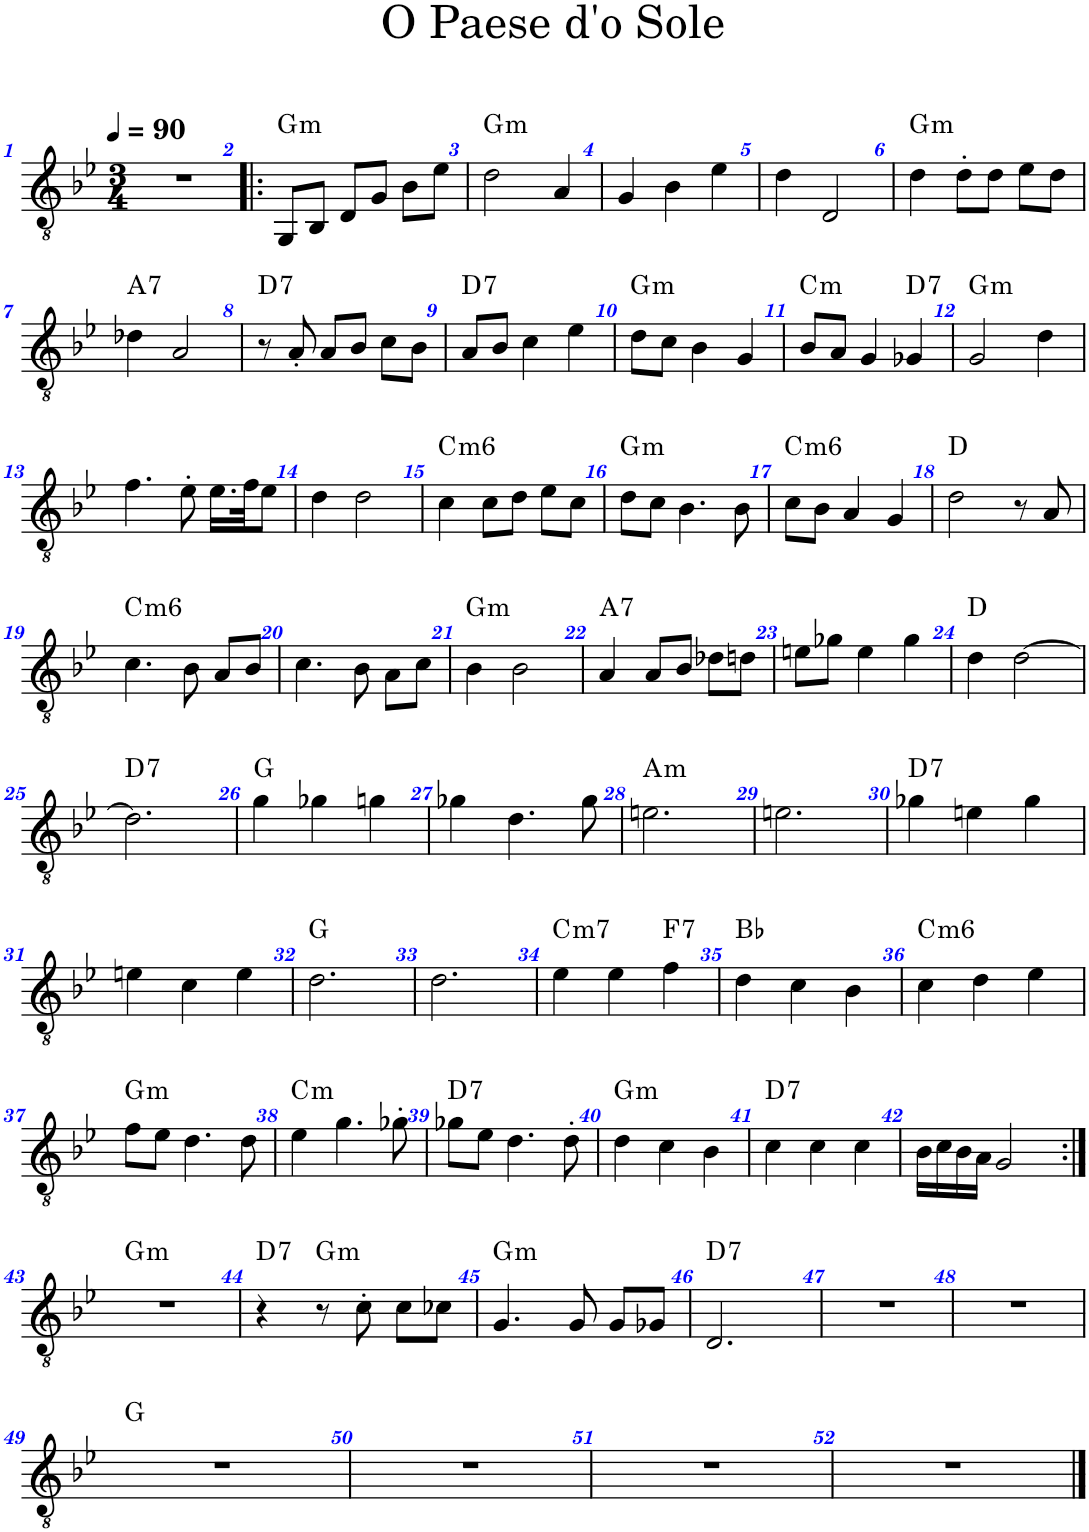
**kern	**kern	**text	**kern	**kern	**kern	**kern	**kern	**kern	**kern	**harte
*part8	*part7	*part7	*part7	*part6	*part5	*part4	*part3	*part2	*part1	*part1
*staff9	*staff8	*staff8	*staff7	*staff6	*staff5	*staff4	*staff3	*staff2	*staff1	*
*I"Chitarra classica	*I"Arpa	*	*	*I"Violino	*I"Archi	*I"Archi	*I"Mandolino	*I"Basso elettrico senza tasti (Fretless)	*I"Chitarra elettrica	*
*I'Chit. cl.	*I'Ar.	*	*	*I'Vln.	*I'Ar.	*I'Ar.	*I'Mnd.	*	*	*
*stria5	*stria5	*	*stria5	*stria5	*stria5	*stria5	*stria5	*stria5	*	*
*clefGv2	*clefF4	*	*clefF4	*clefG2	*clefF4	*clefF4	*clefG2	*clefFv4	*clefGv2	*
*k[b-e-]	*k[b-e-]	*	*k[b-e-]	*k[b-e-]	*k[b-e-]	*k[b-e-]	*k[b-e-]	*k[b-e-]	*k[b-e-]	*
*M3/4	*M3/4	*	*M3/4	*M3/4	*M3/4	*M3/4	*M3/4	*M3/4	*M3/4	*
*MM90	*MM90	*	*MM90	*MM90	*MM90	*MM90	*MM90	*MM90	*MM90	*
=1	=1	=1	=1	=1	=1	=1	=1	=1	=1	=1
2.r	2.r	.	2.r	2.r	2.r	2.r	2.r	2.r	2.r	.
=2!|:	=2!|:	=2!|:	=2!|:	=2!|:	=2!|:	=2!|:	=2!|:	=2!|:	=2!|:	=2!|:
*	*^	*	*^	*	*	*	*	*	*	*
*	*	*	*	*	*^	*	*	*	*	*	*	*
*	*	*	*	*	*	*^	*	*	*	*	*	*	*
!	!	!	!	!	!	!	!	!	!	!	!	!	!	!LO:H:kt=m
2.r	8r	2.GG	.	4r	4r	4r	4r	2.r	4G 4g	2.r	8r	2.r	8GG/L	G:min
.	[8BB-	.	.	.	.	.	.	.	.	.	8b-	.	8BB-/J	.
.	2BB-]	.	.	4r	4r	8r	2D	.	4B- 4b-	.	32dd\LLL	.	8D/L	.
.	.	.	.	.	.	.	.	.	.	.	32dd\	.	.	.
.	.	.	.	.	.	.	.	.	.	.	32dd\	.	.	.
.	.	.	.	.	.	.	.	.	.	.	32dd\JJ	.	.	.
.	.	.	.	.	.	4.G	.	.	.	.	8gg\J	.	8G/J	.
*	*	*	*	*	*	*	*	*	*clefG2	*	*	*	*	*
.	.	.	.	8r	4B-	.	.	.	4e- 4ee-	.	8bb-\L	.	8B-\L	.
.	.	.	.	8e-	.	.	.	.	.	.	8eee-\J	.	8e-\J	.
*	*	*	*	*	*v	*v	*v	*	*	*	*	*	*	*
=3	=3	=3	=3	=3	=3	=3	=3	=3	=3	=3	=3	=3
*	*^	*^	*	*	*	*	*	*	*	*	*	*
!	!	!	!	!	!	!	!	!	!	!	!	!	!	!LO:H:kt=m
2.r	4r	4r	4r	4r	.	8r	2.d	4dd	4F#X 4f#X	2.r	32ddd\LLL	2.r	2d\	G:min
.	.	.	.	.	.	.	.	.	.	.	32ddd\	.	.	.
.	.	.	.	.	.	.	.	.	.	.	32ddd\	.	.	.
.	.	.	.	.	.	.	.	.	.	.	32ddd\JJ	.	.	.
.	.	.	.	.	.	[8f#X	.	.	.	.	32ddd\LL	.	.	.
.	.	.	.	.	.	.	.	.	.	.	32ddd\	.	.	.
.	.	.	.	.	.	.	.	.	.	.	32ddd\	.	.	.
.	.	.	.	.	.	.	.	.	.	.	32ddd\JJJ	.	.	.
*	*clefG2	*	*	*	*	*	*	*	*	*	*	*	*	*
.	4r	4r	8r	2a	.	2f#]	.	4ff#X	4A 4a	.	32fff#X\LLL	.	.	.
.	.	.	.	.	.	.	.	.	.	.	32fff#\	.	.	.
.	.	.	.	.	.	.	.	.	.	.	32fff#\	.	.	.
.	.	.	.	.	.	.	.	.	.	.	32fff#\JJ	.	.	.
.	.	.	4.dd	.	.	.	.	.	.	.	32fff#\LL	.	.	.
.	.	.	.	.	.	.	.	.	.	.	32fff#\	.	.	.
.	.	.	.	.	.	.	.	.	.	.	32fff#\	.	.	.
.	.	.	.	.	.	.	.	.	.	.	32fff#\JJJ	.	.	.
.	8r	4ff#X	.	.	.	.	.	4aa	4d 4dd	.	4aaa	.	4A/	.
.	8aa	.	.	.	.	.	.	.	.	.	.	.	.	.
*	*	*v	*v	*v	*	*	*	*	*	*	*	*	*	*
=4	=4	=4	=4	=4	=4	=4	=4	=4	=4	=4	=4	=4
*	*	*	*	*^	*^	*	*	*	*	*	*	*
2.r	8r	2.D	.	4r	4r	4r	4r	4gg	4G 4g	2.r	4ggg	2.r	4G/	.
.	[8G	.	.	.	.	.	.	.	.	.	.	.	.	.
.	2G]	.	.	4r	4r	8r	2B-	4bb-	4B- 4b-	.	32bbb-\LLL	.	4B-\	.
.	.	.	.	.	.	.	.	.	.	.	32bbb-\	.	.	.
.	.	.	.	.	.	.	.	.	.	.	32bbb-\	.	.	.
.	.	.	.	.	.	.	.	.	.	.	32bbb-\JJ	.	.	.
.	.	.	.	.	.	4.e-	.	.	.	.	32bbb-\LL	.	.	.
.	.	.	.	.	.	.	.	.	.	.	32bbb-\	.	.	.
.	.	.	.	.	.	.	.	.	.	.	32bbb-\	.	.	.
.	.	.	.	.	.	.	.	.	.	.	32bbb-\JJJ	.	.	.
*	*	*	*	*clefG2	*	*	*	*	*clefG2	*	*	*	*	*
.	.	.	.	8r	4g	.	.	4eee-	4e- 4ee-	.	32eeee-\LLL	.	4e-\	.
.	.	.	.	.	.	.	.	.	.	.	32eeee-\	.	.	.
.	.	.	.	.	.	.	.	.	.	.	32eeee-\	.	.	.
.	.	.	.	.	.	.	.	.	.	.	32eeee-\JJ	.	.	.
.	.	.	.	8b-	.	.	.	.	.	.	32eeee-\LL	.	.	.
.	.	.	.	.	.	.	.	.	.	.	32eeee-\	.	.	.
.	.	.	.	.	.	.	.	.	.	.	32eeee-\	.	.	.
.	.	.	.	.	.	.	.	.	.	.	32eeee-\JJJ	.	.	.
*	*	*	*	*	*v	*v	*v	*	*	*	*	*	*	*
=5	=5	=5	=5	=5	=5	=5	=5	=5	=5	=5	=5	=5
*	*	*^	*	*	*	*	*	*	*	*	*	*
2.r	4r	8r	2d	.	4.ddd	4r	2.ddd	8d/ 8dd/L	2.F#X 2.A 2.c 2.d	32dddd\LLL	2.r	4d\	.
.	.	.	.	.	.	.	.	.	.	32dddd\	.	.	.
.	.	.	.	.	.	.	.	.	.	32dddd\	.	.	.
.	.	.	.	.	.	.	.	.	.	32dddd\JJ	.	.	.
*	*	*	*	*	*	*	*	*clefF4	*	*	*	*	*
.	.	4.f#X	.	.	.	.	.	16A/ 16a/L	.	32dddd\LL	.	.	.
.	.	.	.	.	.	.	.	.	.	32dddd\	.	.	.
.	.	.	.	.	.	.	.	16F#X/ 16f#X/JJ	.	32dddd\	.	.	.
.	.	.	.	.	.	.	.	.	.	32dddd\JJJ	.	.	.
*	*clefG2	*	*	*	*	*	*	*	*	*	*	*	*
.	4a	.	.	.	.	8r	.	2D 2d	.	32dddd\LLL	.	2D/	.
.	.	.	.	.	.	.	.	.	.	32dddd\	.	.	.
.	.	.	.	.	.	.	.	.	.	32dddd\	.	.	.
.	.	.	.	.	.	.	.	.	.	32dddd\JJ	.	.	.
*	*	*	*	*	*Xbrackettup	*	*	*	*	*	*	*	*
.	.	.	.	.	12r	8dd	.	.	.	32dddd\LL	.	.	.
.	.	.	.	.	.	.	.	.	.	32dddd\	.	.	.
.	.	.	.	.	.	.	.	.	.	32dddd\	.	.	.
.	.	.	.	.	24ddd	.	.	.	.	.	.	.	.
.	.	.	.	.	.	.	.	.	.	32dddd\JJJ	.	.	.
.	4r	4r	4r	.	24aa\LL	4r	.	.	.	32dddd\LLL	.	.	.
.	.	.	.	.	.	.	.	.	.	32dddd\	.	.	.
.	.	.	.	.	24ff#X\	.	.	.	.	.	.	.	.
.	.	.	.	.	.	.	.	.	.	32dddd\	.	.	.
.	.	.	.	.	24dd\J	.	.	.	.	.	.	.	.
.	.	.	.	.	.	.	.	.	.	32dddd\JJ	.	.	.
.	.	.	.	.	24a\L	.	.	.	.	32dddd\LL	.	.	.
.	.	.	.	.	.	.	.	.	.	32dddd\	.	.	.
.	.	.	.	.	24f#X\	.	.	.	.	.	.	.	.
.	.	.	.	.	.	.	.	.	.	32dddd\	.	.	.
.	.	.	.	.	24d\JJ	.	.	.	.	.	.	.	.
.	.	.	.	.	.	.	.	.	.	32dddd\JJJ	.	.	.
*	*v	*v	*v	*	*	*	*	*	*	*	*	*	*
*	*	*	*v	*v	*	*	*	*	*	*	*
=6	=6	=6	=6	=6	=6	=6	=6	=6	=6	=6
*^	*	*	*	*	*	*	*	*	*	*
*	*^	*	*	*	*	*	*	*	*	*	*
*	*	*^	*	*	*	*	*	*	*	*	*	*
!	!	!	!	!	!	!	!	!	!	!	!	!	!LO:H:kt=m
8r	4g	4r	2.G	2.r	.	2.r	2.r	2.r	2.G	2.r	2.r	4d\	G:min
4B-	.	.	.	.	.	.	.	.	.	.	.	.	.
.	4d'	4r	.	.	.	.	.	.	.	.	.	8d'\L	.
4.g	.	.	.	.	.	.	.	.	.	.	.	8d\J	.
.	8r	4d	.	.	.	.	.	.	.	.	.	8e-\L	.
.	8B-	.	.	.	.	.	.	.	.	.	.	8d\J	.
*	*	*v	*v	*	*	*	*	*	*	*	*	*	*
!!LO:LB:g=z
=7	=7	=7	=7	=7	=7	=7	=7	=7	=7	=7	=7	=7
!	!	!	!	!	!	!	!	!	!	!	!	!LO:H:kt=7
8r	4en'	2.A	2.r	.	2.r	2.r	2.r	2.A	2.r	2.r	4d-X\	A:7
4.d-X'	.	.	.	.	.	.	.	.	.	.	.	.
.	8e\L	.	.	.	.	.	.	.	.	.	2A/	.
.	8g\J	.	.	.	.	.	.	.	.	.	.	.
4e'	[8AA/L	.	.	.	.	.	.	.	.	.	.	.
.	8AA]/ 8d-/J	.	.	.	.	.	.	.	.	.	.	.
=8	=8	=8	=8	=8	=8	=8	=8	=8	=8	=8	=8	=8
*	*	*^	*	*	*	*	*	*	*	*	*	*
!	!	!	!	!	!	!	!	!	!	!	!	!	!LO:H:kt=7
4r	4e-' 4en'	8r	2.C	2.r	.	2.r	2.r	2.r	2.c	2.r	2.r	8r	D:7
.	.	4.c	.	.	.	.	.	.	.	.	.	8A'/	.
8r	4e-X'	.	.	.	.	.	.	.	.	.	.	8A/L	.
4.g	.	.	.	.	.	.	.	.	.	.	.	8B-/J	.
.	8e-\L	4r	.	.	.	.	.	.	.	.	.	8c\L	.
.	8c\J	.	.	.	.	.	.	.	.	.	.	8B-\J	.
=9	=9	=9	=9	=9	=9	=9	=9	=9	=9	=9	=9	=9	=9
!	!	!	!	!	!	!	!	!	!	!	!	!	!LO:H:kt=7
4r	4d'	8r	2.D	2.r	.	2.r	2.r	2.r	2d	2.r	2.r	8A/L	D:7
.	.	4.c	.	.	.	.	.	.	.	.	.	8B-/J	.
8r	4d'	.	.	.	.	.	.	.	.	.	.	4c\	.
4.f#X	.	.	.	.	.	.	.	.	.	.	.	.	.
.	8d\L	4r	.	.	.	.	.	.	4c	.	.	4e-\	.
.	8c\J	.	.	.	.	.	.	.	.	.	.	.	.
=10	=10	=10	=10	=10	=10	=10	=10	=10	=10	=10	=10	=10	=10
!	!	!	!	!	!	!	!	!	!	!	!	!	!LO:H:kt=m
4r	4d'	2.G	8r	2.r	.	2.r	2.r	2.r	2G	2.r	2.r	8d\L	G:min
.	.	.	4.B-	.	.	.	.	.	.	.	.	8c\J	.
8r	4d'	.	.	.	.	.	.	.	.	.	.	4B-\	.
4.g'	.	.	.	.	.	.	.	.	.	.	.	.	.
.	8r	.	4E-	.	.	.	.	.	4E-	.	.	4G/	.
.	8G 8B-	.	.	.	.	.	.	.	.	.	.	.	.
*	*v	*v	*v	*	*	*	*	*	*	*	*	*	*
=11	=11	=11	=11	=11	=11	=11	=11	=11	=11	=11	=11
!	!	!	!	!	!	!	!	!	!	!	!LO:H:kt=m
8g\L	2C	2.r	.	2.r	2.r	2.r	2C	2.r	2.r	8B-/L	C:min
8c\J	.	.	.	.	.	.	.	.	.	8A/J	.
8e-\L	.	.	.	.	.	.	.	.	.	4G/	.
8f#X\J	.	.	.	.	.	.	.	.	.	.	.
!	!	!	!	!	!	!	!	!	!	!	!LO:H:kt=7
8d\L	4D	.	.	.	.	.	4D	.	.	4G-X/	D:7
8f#\J	.	.	.	.	.	.	.	.	.	.	.
=12	=12	=12	=12	=12	=12	=12	=12	=12	=12	=12	=12
*^	*^	*	*	*	*	*	*	*	*	*	*
!	!	!	!	!	!	!	!	!	!	!	!	!	!LO:H:kt=m
4r	[8g\L	4r	2.G	2.r	.	2.r	2.r	2.r	2.G	2.r	2.r	2G/	G:min
.	8d\ 8g]\J	.	.	.	.	.	.	.	.	.	.	.	.
4r	8r	2B-	.	.	.	.	.	.	.	.	.	.	.
.	8d	.	.	.	.	.	.	.	.	.	.	.	.
4g	8r	.	.	.	.	.	.	.	.	.	.	4d\	.
.	8d	.	.	.	.	.	.	.	.	.	.	.	.
*	*	*v	*v	*	*	*	*	*	*	*	*	*	*
!!LO:LB:g=z
=13	=13	=13	=13	=13	=13	=13	=13	=13	=13	=13	=13	=13
8r	4r	2.F	2.r	.	2.r	2.r	2.r	2.F	2.r	2.r	4.f\	.
4A	.	.	.	.	.	.	.	.	.	.	.	.
.	4c'	.	.	.	.	.	.	.	.	.	.	.
4.f	.	.	.	.	.	.	.	.	.	.	8e-'\	.
.	8c\L	.	.	.	.	.	.	.	.	.	16.e-\LL	.
.	.	.	.	.	.	.	.	.	.	.	32f\JK	.
.	8A\J	.	.	.	.	.	.	.	.	.	8e-\J	.
=14	=14	=14	=14	=14	=14	=14	=14	=14	=14	=14	=14	=14
4d'	8r	2.BB-	2.r	.	2.r	2.r	2.r	2.B-	2.r	2.r	4d\	.
.	4.B-	.	.	.	.	.	.	.	.	.	.	.
8d\L	.	.	.	.	.	.	.	.	.	.	2d\	.
8f\J	.	.	.	.	.	.	.	.	.	.	.	.
8d\L	4r	.	.	.	.	.	.	.	.	.	.	.
8B-\J	.	.	.	.	.	.	.	.	.	.	.	.
=15	=15	=15	=15	=15	=15	=15	=15	=15	=15	=15	=15	=15
!	!	!	!	!	!	!	!	!	!	!	!	!LO:H:kt=m6
8r	4e-'	2.C	2.r	.	2.r	2.r	2.r	2.c	2.r	2.r	4c\	C:min6
4c	.	.	.	.	.	.	.	.	.	.	.	.
.	4e-'	.	.	.	.	.	.	.	.	.	8c\L	.
4.g'	.	.	.	.	.	.	.	.	.	.	8d\J	.
.	8e-\L	.	.	.	.	.	.	.	.	.	8e-\L	.
.	8c\J	.	.	.	.	.	.	.	.	.	8c\J	.
=16	=16	=16	=16	=16	=16	=16	=16	=16	=16	=16	=16	=16
!	!	!	!	!	!	!	!	!	!	!	!	!LO:H:kt=m
4r	8g\L	2.G	2.r	.	2.r	2.r	2.r	2.g	2.r	2.r	8d\L	G:min
.	8d\J	.	.	.	.	.	.	.	.	.	8c\J	.
4B-	8r	.	.	.	.	.	.	.	.	.	4.B-\	.
.	8d	.	.	.	.	.	.	.	.	.	.	.
4g	8r	.	.	.	.	.	.	.	.	.	.	.
.	8B-	.	.	.	.	.	.	.	.	.	8B-\	.
=17	=17	=17	=17	=17	=17	=17	=17	=17	=17	=17	=17	=17
!	!	!	!	!	!	!	!	!	!	!	!	!LO:H:kt=m6
4e-'	8r	2C	2.r	.	2.r	2.r	2.r	2c	2.r	2.r	8c\L	C:min6
.	4.c'	.	.	.	.	.	.	.	.	.	8B-\J	.
8e-\L	.	.	.	.	.	.	.	.	.	.	4A/	.
8g\J	.	.	.	.	.	.	.	.	.	.	.	.
8en\L	4r	4AA	.	.	.	.	.	4A	.	.	4G/	.
8d-X\J	.	.	.	.	.	.	.	.	.	.	.	.
=18	=18	=18	=18	=18	=18	=18	=18	=18	=18	=18	=18	=18
*	*	*^	*	*	*	*	*	*^	*	*	*	*
*	*	*	*	*	*	*	*	*	*	*^	*	*	*	*
4r	4f#X'	8r	2.D	2.r	.	2.r	2.r	2.r	4r	4r	2.d	2.r	2.r	2d\	D:maj
.	.	[8A	.	.	.	.	.	.	.	.	.	.	.	.	.
4r	8d\L	4.A_	.	.	.	.	.	.	4r	8r	.	.	.	.	.
*	*	*	*	*	*	*	*	*	*clefG2	*	*	*	*	*	*
.	8g\J	.	.	.	.	.	.	.	.	4.dd	.	.	.	.	.
4f#	8r	.	.	.	.	.	.	.	4ddd	.	.	.	.	8r	.
.	8d	16A]	.	.	.	.	.	.	.	.	.	.	.	8A/	.
.	.	16r	.	.	.	.	.	.	.	.	.	.	.	.	.
*	*	*	*	*	*	*	*	*	*v	*v	*v	*	*	*	*
!!LO:LB:g=z
=19	=19	=19	=19	=19	=19	=19	=19	=19	=19	=19	=19	=19	=19
!	!	!	!	!	!	!	!	!	!	!	!	!	!LO:H:kt=m6
4r	[2C	4r	8r	2.r	.	2.r	[2.ccc	2.r	[2.c	32gg\LLL	2.r	4.c\	C:min6
.	.	.	.	.	.	.	.	.	.	32gg\	.	.	.
.	.	.	.	.	.	.	.	.	.	32gg\	.	.	.
.	.	.	.	.	.	.	.	.	.	32gg\JJ	.	.	.
.	.	.	[8E-	.	.	.	.	.	.	32gg\LL	.	.	.
.	.	.	.	.	.	.	.	.	.	32gg\	.	.	.
.	.	.	.	.	.	.	.	.	.	32gg\	.	.	.
.	.	.	.	.	.	.	.	.	.	32gg\JJJ	.	.	.
8r	.	2G	4.E-]	.	.	.	.	.	.	32gg\LLL	.	.	.
.	.	.	.	.	.	.	.	.	.	32gg\	.	.	.
.	.	.	.	.	.	.	.	.	.	32gg\	.	.	.
.	.	.	.	.	.	.	.	.	.	32gg\JJ	.	.	.
8A	.	.	.	.	.	.	.	.	.	32gg\LL	.	8B-\	.
.	.	.	.	.	.	.	.	.	.	32gg\	.	.	.
.	.	.	.	.	.	.	.	.	.	32gg\	.	.	.
.	.	.	.	.	.	.	.	.	.	32gg\JJJ	.	.	.
4c	8C/L]	.	.	.	.	.	.	.	.	32gg\LLL	.	8A/L	.
.	.	.	.	.	.	.	.	.	.	32gg\	.	.	.
.	.	.	.	.	.	.	.	.	.	32gg\	.	.	.
.	.	.	.	.	.	.	.	.	.	32gg\JJ	.	.	.
.	[8A/J	.	8r	.	.	.	.	.	.	32gg\LL	.	8B-/J	.
.	.	.	.	.	.	.	.	.	.	32gg\	.	.	.
.	.	.	.	.	.	.	.	.	.	32gg\	.	.	.
.	.	.	.	.	.	.	.	.	.	32gg\JJJ	.	.	.
=20	=20	=20	=20	=20	=20	=20	=20	=20	=20	=20	=20	=20	=20
4r	4A]	8r	2.C	2.r	.	2.r	2ccc]	2.r	2c]	32gg\LLL	2.r	4.c\	.
.	.	.	.	.	.	.	.	.	.	32gg\	.	.	.
.	.	.	.	.	.	.	.	.	.	32gg\	.	.	.
.	.	.	.	.	.	.	.	.	.	32gg\JJ	.	.	.
.	.	[8E-	.	.	.	.	.	.	.	32gg\LL	.	.	.
.	.	.	.	.	.	.	.	.	.	32gg\	.	.	.
.	.	.	.	.	.	.	.	.	.	32gg\	.	.	.
.	.	.	.	.	.	.	.	.	.	32gg\JJJ	.	.	.
8r	2G	4E-_	.	.	.	.	.	.	.	32gg\LLL	.	.	.
.	.	.	.	.	.	.	.	.	.	32gg\	.	.	.
.	.	.	.	.	.	.	.	.	.	32gg\	.	.	.
.	.	.	.	.	.	.	.	.	.	32gg\JJ	.	.	.
8A	.	.	.	.	.	.	.	.	.	32gg\LL	.	8B-\	.
.	.	.	.	.	.	.	.	.	.	32gg\	.	.	.
.	.	.	.	.	.	.	.	.	.	32gg\	.	.	.
.	.	.	.	.	.	.	.	.	.	32gg\JJJ	.	.	.
8c\L	.	16E-]	.	.	.	.	4aa	.	4A	32gg\LLL	.	8A\L	.
.	.	.	.	.	.	.	.	.	.	32gg\	.	.	.
.	.	16r	.	.	.	.	.	.	.	32gg\	.	.	.
.	.	.	.	.	.	.	.	.	.	32gg\JJ	.	.	.
8A\J	.	8r	.	.	.	.	.	.	.	32gg\LL	.	8c\J	.
.	.	.	.	.	.	.	.	.	.	32gg\	.	.	.
.	.	.	.	.	.	.	.	.	.	32gg\	.	.	.
.	.	.	.	.	.	.	.	.	.	32gg\JJJ	.	.	.
=21	=21	=21	=21	=21	=21	=21	=21	=21	=21	=21	=21	=21	=21
!	!	!	!	!	!	!	!	!	!	!	!	!	!LO:H:kt=m
4r	4r	8r	2.G	2.r	.	2.r	2.gg	2.r	2.G	32gg\LLL	2.r	4B-\	G:min
.	.	.	.	.	.	.	.	.	.	32gg\	.	.	.
.	.	.	.	.	.	.	.	.	.	32gg\	.	.	.
.	.	.	.	.	.	.	.	.	.	32gg\JJ	.	.	.
.	.	4.B-	.	.	.	.	.	.	.	32gg\LL	.	.	.
.	.	.	.	.	.	.	.	.	.	32gg\	.	.	.
.	.	.	.	.	.	.	.	.	.	32gg\	.	.	.
.	.	.	.	.	.	.	.	.	.	32gg\JJJ	.	.	.
8r	4d'	.	.	.	.	.	.	.	.	32gg\LLL	.	2B-\	.
.	.	.	.	.	.	.	.	.	.	32gg\	.	.	.
.	.	.	.	.	.	.	.	.	.	32gg\	.	.	.
.	.	.	.	.	.	.	.	.	.	32gg\JJ	.	.	.
[4.g	.	.	.	.	.	.	.	.	.	32gg\LL	.	.	.
.	.	.	.	.	.	.	.	.	.	32gg\	.	.	.
.	.	.	.	.	.	.	.	.	.	32gg\	.	.	.
.	.	.	.	.	.	.	.	.	.	32gg\JJJ	.	.	.
.	8r	4d	.	.	.	.	.	.	.	32gg\LLL	.	.	.
.	.	.	.	.	.	.	.	.	.	32gg\	.	.	.
.	.	.	.	.	.	.	.	.	.	32gg\	.	.	.
.	.	.	.	.	.	.	.	.	.	32gg\JJ	.	.	.
.	8B-	.	.	.	.	.	.	.	.	32gg\LL	.	.	.
.	.	.	.	.	.	.	.	.	.	32gg\	.	.	.
.	.	.	.	.	.	.	.	.	.	32gg\	.	.	.
.	.	.	.	.	.	.	.	.	.	32gg\JJJ	.	.	.
=22	=22	=22	=22	=22	=22	=22	=22	=22	=22	=22	=22	=22	=22
!	!	!	!	!	!	!	!	!	!	!	!	!	!LO:H:kt=7
8g]	4r	8r	2.AA	2.r	.	2.r	2.ddd-X	2.r	[2.A	32gg\LLL	2.r	4A/	A:7
.	.	.	.	.	.	.	.	.	.	32gg\	.	.	.
.	.	.	.	.	.	.	.	.	.	32gg\	.	.	.
.	.	.	.	.	.	.	.	.	.	32gg\JJ	.	.	.
8r	.	[8A	.	.	.	.	.	.	.	32gg\LL	.	.	.
.	.	.	.	.	.	.	.	.	.	32gg\	.	.	.
.	.	.	.	.	.	.	.	.	.	32gg\	.	.	.
.	.	.	.	.	.	.	.	.	.	32gg\JJJ	.	.	.
2d-X	8r	4.A_	.	.	.	.	.	.	.	32gg\LLL	.	8A/L	.
.	.	.	.	.	.	.	.	.	.	32gg\	.	.	.
.	.	.	.	.	.	.	.	.	.	32gg\	.	.	.
.	.	.	.	.	.	.	.	.	.	32gg\JJ	.	.	.
.	8en	.	.	.	.	.	.	.	.	32gg\LL	.	8B-/J	.
.	.	.	.	.	.	.	.	.	.	32gg\	.	.	.
.	.	.	.	.	.	.	.	.	.	32gg\	.	.	.
.	.	.	.	.	.	.	.	.	.	32gg\JJJ	.	.	.
.	[8g\L	.	.	.	.	.	.	.	.	32gg\LLL	.	8d-X\L	.
.	.	.	.	.	.	.	.	.	.	32gg\	.	.	.
.	.	.	.	.	.	.	.	.	.	32gg\	.	.	.
.	.	.	.	.	.	.	.	.	.	32gg\JJ	.	.	.
.	8e\ 8g_\J	16A]	.	.	.	.	.	.	.	32gg\LL	.	8dn\J	.
.	.	.	.	.	.	.	.	.	.	32gg\	.	.	.
.	.	16r	.	.	.	.	.	.	.	32gg\	.	.	.
.	.	.	.	.	.	.	.	.	.	32gg\JJJ	.	.	.
=23	=23	=23	=23	=23	=23	=23	=23	=23	=23	=23	=23	=23	=23
*	*	*	*	*	*	*	*	*	*^	*	*	*	*
4r	8g]	8r	2A	2.r	.	2.r	2ggg	2.r	2.A]	2.AA	32gg\LLL	2.r	8en\L	.
.	.	.	.	.	.	.	.	.	.	.	32gg\	.	.	.
.	.	.	.	.	.	.	.	.	.	.	32gg\	.	.	.
.	.	.	.	.	.	.	.	.	.	.	32gg\JJ	.	.	.
.	8r	4.d-X	.	.	.	.	.	.	.	.	32gg\LL	.	8g-X\J	.
.	.	.	.	.	.	.	.	.	.	.	32gg\	.	.	.
.	.	.	.	.	.	.	.	.	.	.	32gg\	.	.	.
.	.	.	.	.	.	.	.	.	.	.	32gg\JJJ	.	.	.
8r	4en'	.	.	.	.	.	.	.	.	.	32gg\LLL	.	4e\	.
.	.	.	.	.	.	.	.	.	.	.	32gg\	.	.	.
.	.	.	.	.	.	.	.	.	.	.	32gg\	.	.	.
.	.	.	.	.	.	.	.	.	.	.	32gg\JJ	.	.	.
4.g'	.	.	.	.	.	.	.	.	.	.	32gg\LL	.	.	.
.	.	.	.	.	.	.	.	.	.	.	32gg\	.	.	.
.	.	.	.	.	.	.	.	.	.	.	32gg\	.	.	.
.	.	.	.	.	.	.	.	.	.	.	32gg\JJJ	.	.	.
.	8r	4e	4r	.	.	.	4ddd-X	.	.	.	32gg\LLL	.	4g-\	.
.	.	.	.	.	.	.	.	.	.	.	32gg\	.	.	.
.	.	.	.	.	.	.	.	.	.	.	32gg\	.	.	.
.	.	.	.	.	.	.	.	.	.	.	32gg\JJ	.	.	.
.	8A	.	.	.	.	.	.	.	.	.	32gg\LL	.	.	.
.	.	.	.	.	.	.	.	.	.	.	32gg\	.	.	.
.	.	.	.	.	.	.	.	.	.	.	32gg\	.	.	.
.	.	.	.	.	.	.	.	.	.	.	32gg\JJJ	.	.	.
=24	=24	=24	=24	=24	=24	=24	=24	=24	=24	=24	=24	=24	=24	=24
4r	4r	8r	2.D	2.r	.	2.r	[2.ddd	2.r	[2.d	2.D	32ff#X\LLL	2.r	4d\	D:maj
.	.	.	.	.	.	.	.	.	.	.	32ff#\	.	.	.
.	.	.	.	.	.	.	.	.	.	.	32ff#\	.	.	.
.	.	.	.	.	.	.	.	.	.	.	32ff#\JJ	.	.	.
.	.	4.A	.	.	.	.	.	.	.	.	32ff#\LL	.	.	.
.	.	.	.	.	.	.	.	.	.	.	32ff#\	.	.	.
.	.	.	.	.	.	.	.	.	.	.	32ff#\	.	.	.
.	.	.	.	.	.	.	.	.	.	.	32ff#\JJJ	.	.	.
8r	4d'	.	.	.	.	.	.	.	.	.	32ff#\LLL	.	[2d\	.
.	.	.	.	.	.	.	.	.	.	.	32ff#\	.	.	.
.	.	.	.	.	.	.	.	.	.	.	32ff#\	.	.	.
.	.	.	.	.	.	.	.	.	.	.	32ff#\JJ	.	.	.
4.f#X	.	.	.	.	.	.	.	.	.	.	32ff#\LL	.	.	.
.	.	.	.	.	.	.	.	.	.	.	32ff#\	.	.	.
.	.	.	.	.	.	.	.	.	.	.	32ff#\	.	.	.
.	.	.	.	.	.	.	.	.	.	.	32ff#\JJJ	.	.	.
.	8d\L	4r	.	.	.	.	.	.	.	.	32ff#\LLL	.	.	.
.	.	.	.	.	.	.	.	.	.	.	32ff#\	.	.	.
.	.	.	.	.	.	.	.	.	.	.	32ff#\	.	.	.
.	.	.	.	.	.	.	.	.	.	.	32ff#\JJ	.	.	.
.	8A\J	.	.	.	.	.	.	.	.	.	32ff#\LL	.	.	.
.	.	.	.	.	.	.	.	.	.	.	32ff#\	.	.	.
.	.	.	.	.	.	.	.	.	.	.	32ff#\	.	.	.
.	.	.	.	.	.	.	.	.	.	.	32ff#\JJJ	.	.	.
!!LO:LB:g=z
=25	=25	=25	=25	=25	=25	=25	=25	=25	=25	=25	=25	=25	=25	=25
*	*	*	*	*	*	*	*^	*	*	*	*	*	*	*
!	!	!	!	!	!	!	!	!	!	!	!	!	!	!	!LO:H:kt=7
4r	4c	8r	2.D	2.r	.	2.r	2.ddd]	2.ccc	2.r	2.d]	2.C 2.c	32ff#X\LLL	2.r	2.d\]	D:7
.	.	.	.	.	.	.	.	.	.	.	.	32ff#\	.	.	.
.	.	.	.	.	.	.	.	.	.	.	.	32ff#\	.	.	.
.	.	.	.	.	.	.	.	.	.	.	.	32ff#\JJ	.	.	.
.	.	[8A	.	.	.	.	.	.	.	.	.	32ff#\LL	.	.	.
.	.	.	.	.	.	.	.	.	.	.	.	32ff#\	.	.	.
.	.	.	.	.	.	.	.	.	.	.	.	32ff#\	.	.	.
.	.	.	.	.	.	.	.	.	.	.	.	32ff#\JJJ	.	.	.
8r	4d'	4.A_	.	.	.	.	.	.	.	.	.	32ff#\LLL	.	.	.
.	.	.	.	.	.	.	.	.	.	.	.	32ff#\	.	.	.
.	.	.	.	.	.	.	.	.	.	.	.	32ff#\	.	.	.
.	.	.	.	.	.	.	.	.	.	.	.	32ff#\JJ	.	.	.
4.f#X	.	.	.	.	.	.	.	.	.	.	.	32ff#\LL	.	.	.
.	.	.	.	.	.	.	.	.	.	.	.	32ff#\	.	.	.
.	.	.	.	.	.	.	.	.	.	.	.	32ff#\	.	.	.
.	.	.	.	.	.	.	.	.	.	.	.	32ff#\JJJ	.	.	.
.	[8d\L	.	.	.	.	.	.	.	.	.	.	32ff#\LLL	.	.	.
.	.	.	.	.	.	.	.	.	.	.	.	32ff#\	.	.	.
.	.	.	.	.	.	.	.	.	.	.	.	32ff#\	.	.	.
.	.	.	.	.	.	.	.	.	.	.	.	32ff#\JJ	.	.	.
.	8c\ 8d]\J	16A]	.	.	.	.	.	.	.	.	.	32ff#\LL	.	.	.
.	.	.	.	.	.	.	.	.	.	.	.	32ff#\	.	.	.
.	.	16r	.	.	.	.	.	.	.	.	.	32ff#\	.	.	.
.	.	.	.	.	.	.	.	.	.	.	.	32ff#\JJJ	.	.	.
*	*	*v	*v	*	*	*	*v	*v	*	*v	*v	*	*	*	*
=26	=26	=26	=26	=26	=26	=26	=26	=26	=26	=26	=26	=26
4g	4r	8G	2.r	.	2.r	4ggg	2.r	[2.bn [2.dd	32ggg\LLL	2GG	4g\	G:maj
.	.	.	.	.	.	.	.	.	32ggg\	.	.	.
.	.	.	.	.	.	.	.	.	32ggg\	.	.	.
.	.	.	.	.	.	.	.	.	32ggg\JJ	.	.	.
.	.	4Bn	.	.	.	.	.	.	32ggg\LL	.	.	.
.	.	.	.	.	.	.	.	.	32ggg\	.	.	.
.	.	.	.	.	.	.	.	.	32ggg\	.	.	.
.	.	.	.	.	.	.	.	.	32ggg\JJJ	.	.	.
4d' 4g'	4r	.	.	.	.	4.fff#X	.	.	32fff#X\LLL	.	4g-X\	.
.	.	.	.	.	.	.	.	.	32fff#\	.	.	.
.	.	.	.	.	.	.	.	.	32fff#\	.	.	.
.	.	.	.	.	.	.	.	.	32fff#\JJ	.	.	.
.	.	4.g	.	.	.	.	.	.	32fff#\LL	.	.	.
.	.	.	.	.	.	.	.	.	32fff#\	.	.	.
.	.	.	.	.	.	.	.	.	32fff#\	.	.	.
.	.	.	.	.	.	.	.	.	32fff#\JJJ	.	.	.
8r	4d	.	.	.	.	.	.	.	32ggg\LLL	8r	4gn\	.
.	.	.	.	.	.	.	.	.	32ggg\	.	.	.
.	.	.	.	.	.	.	.	.	32ggg\	.	.	.
.	.	.	.	.	.	.	.	.	32ggg\JJ	.	.	.
8B	.	.	.	.	.	8ggg	.	.	32ggg\LL	8GG'	.	.
.	.	.	.	.	.	.	.	.	32ggg\	.	.	.
.	.	.	.	.	.	.	.	.	32ggg\	.	.	.
.	.	.	.	.	.	.	.	.	32ggg\JJJ	.	.	.
=27	=27	=27	=27	=27	=27	=27	=27	=27	=27	=27	=27	=27
4f#X	8r	[4BBn	2.r	.	2.r	4fff#X	2.r	2.b] 2.dd]	32fff#X\LLL	2BBBn	4g-X\	.
.	.	.	.	.	.	.	.	.	32fff#\	.	.	.
.	.	.	.	.	.	.	.	.	32fff#\	.	.	.
.	.	.	.	.	.	.	.	.	32fff#\JJ	.	.	.
.	4.Bn'	.	.	.	.	.	.	.	32fff#\LL	.	.	.
.	.	.	.	.	.	.	.	.	32fff#\	.	.	.
.	.	.	.	.	.	.	.	.	32fff#\	.	.	.
.	.	.	.	.	.	.	.	.	32fff#\JJJ	.	.	.
8r	.	4BB_ 4d	.	.	.	4.ddd	.	.	32ddd\LLL	.	4.d\	.
.	.	.	.	.	.	.	.	.	32ddd\	.	.	.
.	.	.	.	.	.	.	.	.	32ddd\	.	.	.
.	.	.	.	.	.	.	.	.	32ddd\JJ	.	.	.
4.f#	.	.	.	.	.	.	.	.	32ddd\LL	.	.	.
.	.	.	.	.	.	.	.	.	32ddd\	.	.	.
.	.	.	.	.	.	.	.	.	32ddd\	.	.	.
.	.	.	.	.	.	.	.	.	32ddd\JJJ	.	.	.
.	4r	8BB_/ 8d/L	.	.	.	.	.	.	32ddd\LLL	8r	.	.
.	.	.	.	.	.	.	.	.	32ddd\	.	.	.
.	.	.	.	.	.	.	.	.	32ddd\	.	.	.
.	.	.	.	.	.	.	.	.	32ddd\JJ	.	.	.
.	.	8BB]/ 8B/J	.	.	.	8fff#	.	.	32fff#\LL	8BBB'	8g-\	.
.	.	.	.	.	.	.	.	.	32fff#\	.	.	.
.	.	.	.	.	.	.	.	.	32fff#\	.	.	.
.	.	.	.	.	.	.	.	.	32fff#\JJJ	.	.	.
=28	=28	=28	=28	=28	=28	=28	=28	=28	=28	=28	=28	=28
*	*	*^	*	*	*	*	*	*^	*	*	*	*
*	*	*	*	*	*	*	*	*	*	*^	*	*	*	*
!	!	!	!	!	!	!	!	!	!	!	!	!	!	!	!LO:H:kt=m
4en'	4r	8r	2C	2.r	.	24C/LL	[2.eeen	4r	2.r	[2een	2cc	32eeen\LLL	2CC	2.en\	A:min
.	.	.	.	.	.	.	.	.	.	.	.	32eee\	.	.	.
.	.	.	.	.	.	24En/	.	.	.	.	.	.	.	.	.
.	.	.	.	.	.	.	.	.	.	.	.	32eee\	.	.	.
.	.	.	.	.	.	24G/J	.	.	.	.	.	.	.	.	.
.	.	.	.	.	.	.	.	.	.	.	.	32eee\JJ	.	.	.
.	.	4.c'	.	.	.	24c/L	.	.	.	.	.	32eee\LL	.	.	.
.	.	.	.	.	.	.	.	.	.	.	.	32eee\	.	.	.
.	.	.	.	.	.	24en/	.	.	.	.	.	.	.	.	.
.	.	.	.	.	.	.	.	.	.	.	.	32eee\	.	.	.
*	*	*	*	*	*	*clefG2	*	*	*	*	*	*	*	*	*
.	.	.	.	.	.	24g/JJ	.	.	.	.	.	.	.	.	.
.	.	.	.	.	.	.	.	.	.	.	.	32eee\JJJ	.	.	.
8r	4e	.	.	.	.	4cc'	.	4en	.	.	.	32eee\LLL	.	.	.
.	.	.	.	.	.	.	.	.	.	.	.	32eee\	.	.	.
.	.	.	.	.	.	.	.	.	.	.	.	32eee\	.	.	.
.	.	.	.	.	.	.	.	.	.	.	.	32eee\JJ	.	.	.
8g	.	.	.	.	.	.	.	.	.	.	.	32eee\LL	.	.	.
.	.	.	.	.	.	.	.	.	.	.	.	32eee\	.	.	.
.	.	.	.	.	.	.	.	.	.	.	.	32eee\	.	.	.
.	.	.	.	.	.	.	.	.	.	.	.	32eee\JJJ	.	.	.
*	*	*	*	*	*	*clefF4	*	*	*	*	*	*	*	*	*
8d\L	4r	4r	4En	.	.	24E\LL	.	4d	.	4bn 4ee_	4r	32eee\LLL	4EEn	.	.
.	.	.	.	.	.	.	.	.	.	.	.	32eee\	.	.	.
.	.	.	.	.	.	24A-X\	.	.	.	.	.	.	.	.	.
.	.	.	.	.	.	.	.	.	.	.	.	32eee\	.	.	.
.	.	.	.	.	.	24Bn\J	.	.	.	.	.	.	.	.	.
.	.	.	.	.	.	.	.	.	.	.	.	32eee\JJ	.	.	.
8e\J	.	.	.	.	.	24e\L	.	.	.	.	.	32eee\LL	.	.	.
.	.	.	.	.	.	.	.	.	.	.	.	32eee\	.	.	.
.	.	.	.	.	.	24a-X\	.	.	.	.	.	.	.	.	.
.	.	.	.	.	.	.	.	.	.	.	.	32eee\	.	.	.
.	.	.	.	.	.	24bn\JJ	.	.	.	.	.	.	.	.	.
.	.	.	.	.	.	.	.	.	.	.	.	32eee\JJJ	.	.	.
*	*	*v	*v	*	*	*	*	*	*	*	*	*	*	*	*
=29	=29	=29	=29	=29	=29	=29	=29	=29	=29	=29	=29	=29	=29	=29
8r	4c'	2.AA	2.r	.	24A\LL	2.eee]	4.c	2.r	4a 4ee_	8r	32eeen\LLL	2AAA	2.en\	.
.	.	.	.	.	.	.	.	.	.	.	32eee\	.	.	.
.	.	.	.	.	24c\	.	.	.	.	.	.	.	.	.
.	.	.	.	.	.	.	.	.	.	.	32eee\	.	.	.
*	*	*	*	*	*clefG2	*	*	*	*	*	*	*	*	*
.	.	.	.	.	24en\J	.	.	.	.	.	.	.	.	.
.	.	.	.	.	.	.	.	.	.	.	32eee\JJ	.	.	.
4A	.	.	.	.	24a\L	.	.	.	.	[8cc	32eee\LL	.	.	.
.	.	.	.	.	.	.	.	.	.	.	32eee\	.	.	.
.	.	.	.	.	24cc\	.	.	.	.	.	.	.	.	.
.	.	.	.	.	.	.	.	.	.	.	32eee\	.	.	.
.	.	.	.	.	24een\JJ	.	.	.	.	.	.	.	.	.
.	.	.	.	.	.	.	.	.	.	.	32eee\JJJ	.	.	.
.	4c'	.	.	.	24aa\LL	.	.	.	2ee]	2cc_	32eee\LLL	.	.	.
.	.	.	.	.	.	.	.	.	.	.	32eee\	.	.	.
.	.	.	.	.	24ee\	.	.	.	.	.	.	.	.	.
.	.	.	.	.	.	.	.	.	.	.	32eee\	.	.	.
.	.	.	.	.	24cc\J	.	.	.	.	.	.	.	.	.
.	.	.	.	.	.	.	.	.	.	.	32eee\JJ	.	.	.
4.a	.	.	.	.	24a\L	.	8Bn	.	.	.	32eee\LL	.	.	.
.	.	.	.	.	.	.	.	.	.	.	32eee\	.	.	.
.	.	.	.	.	24e\	.	.	.	.	.	.	.	.	.
.	.	.	.	.	.	.	.	.	.	.	32eee\	.	.	.
*	*	*	*	*	*clefF4	*	*	*	*	*	*	*	*	*
.	.	.	.	.	24c\JJ	.	.	.	.	.	.	.	.	.
.	.	.	.	.	.	.	.	.	.	.	32eee\JJJ	.	.	.
.	8c\L	.	.	.	4A'	.	8A\L	.	.	.	32eee\LLL	8BBBn'/L	.	.
.	.	.	.	.	.	.	.	.	.	.	32eee\	.	.	.
.	.	.	.	.	.	.	.	.	.	.	32eee\	.	.	.
.	.	.	.	.	.	.	.	.	.	.	32eee\JJ	.	.	.
.	8A\J	.	.	.	.	.	8G\J	.	.	.	32eee\LL	8CC'/J	.	.
.	.	.	.	.	.	.	.	.	.	.	32eee\	.	.	.
.	.	.	.	.	.	.	.	.	.	.	32eee\	.	.	.
.	.	.	.	.	.	.	.	.	.	.	32eee\JJJ	.	.	.
*	*v	*v	*	*	*	*	*	*	*v	*v	*	*	*	*
=30	=30	=30	=30	=30	=30	=30	=30	=30	=30	=30	=30	=30
!	!	!	!	!	!	!	!	!	!	!	!	!LO:H:kt=7
8d\L	2.D	2.r	.	2.r	4fff#X	[2.F#X	[2.dd	2.cc]	32fff#X\LLL	2DD	4g-X\	D:7
.	.	.	.	.	.	.	.	.	32fff#\	.	.	.
.	.	.	.	.	.	.	.	.	32fff#\	.	.	.
.	.	.	.	.	.	.	.	.	32fff#\JJ	.	.	.
8c\J	.	.	.	.	.	.	.	.	32fff#\LL	.	.	.
.	.	.	.	.	.	.	.	.	32fff#\	.	.	.
.	.	.	.	.	.	.	.	.	32fff#\	.	.	.
.	.	.	.	.	.	.	.	.	32fff#\JJJ	.	.	.
8d\L	.	.	.	.	4.eeen	.	.	.	32eeen\LLL	.	4en\	.
.	.	.	.	.	.	.	.	.	32eee\	.	.	.
.	.	.	.	.	.	.	.	.	32eee\	.	.	.
.	.	.	.	.	.	.	.	.	32eee\JJ	.	.	.
8f#X\J	.	.	.	.	.	.	.	.	32eee\LL	.	.	.
.	.	.	.	.	.	.	.	.	32eee\	.	.	.
.	.	.	.	.	.	.	.	.	32eee\	.	.	.
.	.	.	.	.	.	.	.	.	32eee\JJJ	.	.	.
8A\L	.	.	.	.	.	.	.	.	32fff#\LLL	8r	4g-\	.
.	.	.	.	.	.	.	.	.	32fff#\	.	.	.
.	.	.	.	.	.	.	.	.	32fff#\	.	.	.
.	.	.	.	.	.	.	.	.	32fff#\JJ	.	.	.
8c\J	.	.	.	.	8fff#	.	.	.	32fff#\LL	8DD'	.	.
.	.	.	.	.	.	.	.	.	32fff#\	.	.	.
.	.	.	.	.	.	.	.	.	32fff#\	.	.	.
.	.	.	.	.	.	.	.	.	32fff#\JJJ	.	.	.
!!LO:LB:g=z
=31	=31	=31	=31	=31	=31	=31	=31	=31	=31	=31	=31	=31
8d\L	2.D	2.r	.	2.r	4eeen	2.F#]	2.dd_	2ff#X	32eeen\LLL	[2AAA	4en\	.
.	.	.	.	.	.	.	.	.	32eee\	.	.	.
.	.	.	.	.	.	.	.	.	32eee\	.	.	.
.	.	.	.	.	.	.	.	.	32eee\JJ	.	.	.
8A\J	.	.	.	.	.	.	.	.	32eee\LL	.	.	.
.	.	.	.	.	.	.	.	.	32eee\	.	.	.
.	.	.	.	.	.	.	.	.	32eee\	.	.	.
.	.	.	.	.	.	.	.	.	32eee\JJJ	.	.	.
8d\L	.	.	.	.	4.ccc	.	.	.	32ccc\LLL	.	4c\	.
.	.	.	.	.	.	.	.	.	32ccc\	.	.	.
.	.	.	.	.	.	.	.	.	32ccc\	.	.	.
.	.	.	.	.	.	.	.	.	32ccc\JJ	.	.	.
8f#X\J	.	.	.	.	.	.	.	.	32ccc\LL	.	.	.
.	.	.	.	.	.	.	.	.	32ccc\	.	.	.
.	.	.	.	.	.	.	.	.	32ccc\	.	.	.
.	.	.	.	.	.	.	.	.	32ccc\JJJ	.	.	.
8d\L	.	.	.	.	.	.	.	4cc	32ccc\LLL	16AAA]	4e\	.
.	.	.	.	.	.	.	.	.	32ccc\	.	.	.
.	.	.	.	.	.	.	.	.	32ccc\	16r	.	.
.	.	.	.	.	.	.	.	.	32ccc\JJ	.	.	.
8c\J	.	.	.	.	8eee	.	.	.	32eee\LL	8DD'	.	.
.	.	.	.	.	.	.	.	.	32eee\	.	.	.
.	.	.	.	.	.	.	.	.	32eee\	.	.	.
.	.	.	.	.	.	.	.	.	32eee\JJJ	.	.	.
=32	=32	=32	=32	=32	=32	=32	=32	=32	=32	=32	=32	=32
*	*^	*	*	*^	*	*	*	*	*	*	*	*
4r	[8g\L	2.G	2.r	.	4r	8r	[2.ddd	4r	2.dd_	[2.bn	32ddd\LLL	[2GG	2.d\	G:maj
.	.	.	.	.	.	.	.	.	.	.	32ddd\	.	.	.
.	.	.	.	.	.	.	.	.	.	.	32ddd\	.	.	.
.	.	.	.	.	.	.	.	.	.	.	32ddd\JJ	.	.	.
.	8Bn\ 8g]\J	.	.	.	.	16r	.	.	.	.	32ddd\LL	.	.	.
.	.	.	.	.	.	.	.	.	.	.	32ddd\	.	.	.
*	*	*	*	*	*clefG2	*	*	*	*	*	*	*	*	*
.	.	.	.	.	.	[16ddd	.	.	.	.	32ddd\	.	.	.
.	.	.	.	.	.	.	.	.	.	.	32ddd\JJJ	.	.	.
8r	4d'	.	.	.	4ggg'	16ddd]	.	4g	.	.	32ddd\LLL	.	.	.
.	.	.	.	.	.	.	.	.	.	.	32ddd\	.	.	.
.	.	.	.	.	.	16r	.	.	.	.	32ddd\	.	.	.
.	.	.	.	.	.	.	.	.	.	.	32ddd\JJ	.	.	.
4.g	.	.	.	.	.	16r	.	.	.	.	32ddd\LL	.	.	.
.	.	.	.	.	.	.	.	.	.	.	32ddd\	.	.	.
.	.	.	.	.	.	[16bbn	.	.	.	.	32ddd\	.	.	.
.	.	.	.	.	.	.	.	.	.	.	32ddd\JJJ	.	.	.
.	8d\L	.	.	.	4ddd'	16bb]	.	4f#X	.	.	32ddd\LLL	16GG]	.	.
.	.	.	.	.	.	.	.	.	.	.	32ddd\	.	.	.
.	.	.	.	.	.	16r	.	.	.	.	32ddd\	16r	.	.
.	.	.	.	.	.	.	.	.	.	.	32ddd\JJ	.	.	.
.	8B\J	.	.	.	.	8r	.	.	.	.	32ddd\LL	8GG'	.	.
.	.	.	.	.	.	.	.	.	.	.	32ddd\	.	.	.
.	.	.	.	.	.	.	.	.	.	.	32ddd\	.	.	.
.	.	.	.	.	.	.	.	.	.	.	32ddd\JJJ	.	.	.
=33	=33	=33	=33	=33	=33	=33	=33	=33	=33	=33	=33	=33	=33	=33
4r	8d\L	[2.G	2.r	.	4gg'	64r	2ddd]	4.en	2.dd]	2.b]	32ddd\LLL	2DD	2.d\	.
.	.	.	.	.	.	32.bbn	.	.	.	.	.	.	.	.
.	.	.	.	.	.	.	.	.	.	.	32ddd\	.	.	.
.	.	.	.	.	.	16r	.	.	.	.	32ddd\	.	.	.
.	.	.	.	.	.	.	.	.	.	.	32ddd\JJ	.	.	.
.	8Bn\J	.	.	.	.	8r	.	.	.	.	32ddd\LL	.	.	.
.	.	.	.	.	.	.	.	.	.	.	32ddd\	.	.	.
.	.	.	.	.	.	.	.	.	.	.	32ddd\	.	.	.
.	.	.	.	.	.	.	.	.	.	.	32ddd\JJJ	.	.	.
8r	4d'	.	.	.	8dd'\L	12gg	.	.	.	.	32ddd\LLL	.	.	.
.	.	.	.	.	.	.	.	.	.	.	32ddd\	.	.	.
.	.	.	.	.	.	.	.	.	.	.	32ddd\	.	.	.
.	.	.	.	.	.	12r	.	.	.	.	.	.	.	.
.	.	.	.	.	.	.	.	.	.	.	32ddd\JJ	.	.	.
4.g	.	.	.	.	8gg'\J	.	.	8d	.	.	32ddd\LL	.	.	.
.	.	.	.	.	.	.	.	.	.	.	32ddd\	.	.	.
.	.	.	.	.	.	24dd\LL	.	.	.	.	.	.	.	.
.	.	.	.	.	.	.	.	.	.	.	32ddd\	.	.	.
.	.	.	.	.	.	24bn\JJ	.	.	.	.	.	.	.	.
.	.	.	.	.	.	.	.	.	.	.	32ddd\JJJ	.	.	.
.	8d\L	.	.	.	4r	4g	4r	8Bn\L	.	.	32ddd\LLL	8r	.	.
.	.	.	.	.	.	.	.	.	.	.	32ddd\	.	.	.
.	.	.	.	.	.	.	.	.	.	.	32ddd\	.	.	.
.	.	.	.	.	.	.	.	.	.	.	32ddd\JJ	.	.	.
.	8B\J	.	.	.	.	.	.	8G\J	.	.	32ddd\LL	8DD'	.	.
.	.	.	.	.	.	.	.	.	.	.	32ddd\	.	.	.
.	.	.	.	.	.	.	.	.	.	.	32ddd\	.	.	.
.	.	.	.	.	.	.	.	.	.	.	32ddd\JJJ	.	.	.
*	*	*	*	*	*v	*v	*	*	*	*	*	*	*	*
=34	=34	=34	=34	=34	=34	=34	=34	=34	=34	=34	=34	=34	=34
!	!	!	!	!	!	!	!	!	!	!	!	!	!LO:H:kt=m7
4g	[8C/L	2.G_	2.r	.	2.r	2.r	2.r	4r	2cc 2ee-	2.r	2CC	4e-\	C:min7
.	8C_/ 8c/J	.	.	.	.	.	.	.	.	.	.	.	.
4r	8C_/ 8e-/ 8g/L	.	.	.	.	.	.	4r	.	.	.	4e-\	.
.	8C]/ 8g/J	.	.	.	.	.	.	.	.	.	.	.	.
!	!	!	!	!	!	!	!	!	!	!	!	!	!LO:H:kt=7
4f'	[8F\L	.	.	.	.	.	.	4ff	[4dd	.	4FF	4f\	F:7
.	8F]\ 8e-\J	.	.	.	.	.	.	.	.	.	.	.	.
=35	=35	=35	=35	=35	=35	=35	=35	=35	=35	=35	=35	=35	=35
8d	[4BB-	2.G_	2.r	.	2.r	2.r	2.r	2.r	2.b- 2.dd]	2.r	[2BBB-	4d\	Bb:maj
4B-	.	.	.	.	.	.	.	.	.	.	.	.	.
.	4BB-_ 4d	.	.	.	.	.	.	.	.	.	.	4c\	.
4.f'	.	.	.	.	.	.	.	.	.	.	.	.	.
.	8BB-_/ 8d/L	.	.	.	.	.	.	.	.	.	16BBB-]	4B-\	.
.	.	.	.	.	.	.	.	.	.	.	16r	.	.
.	8BB-]/ 8B-/J	.	.	.	.	.	.	.	.	.	8BBB-'	.	.
=36	=36	=36	=36	=36	=36	=36	=36	=36	=36	=36	=36	=36	=36
!	!	!	!	!	!	!	!	!	!	!	!	!	!LO:H:kt=m6
4e-'	[8C/L	2.G]	2.r	.	2.r	2.r	2.r	[2.gg	2.cc 2.ee-	2.r	2CC	4c\	C:min6
.	8C_/ 8c/J	.	.	.	.	.	.	.	.	.	.	.	.
8r	4C_ 4e-	.	.	.	.	.	.	.	.	.	.	4d\	.
4.g'	.	.	.	.	.	.	.	.	.	.	.	.	.
.	8C_/ 8e-/L	.	.	.	.	.	.	.	.	.	8r	4e-\	.
.	8C]/ 8c/J	.	.	.	.	.	.	.	.	.	8CC'	.	.
!!LO:LB:g=z
=37	=37	=37	=37	=37	=37	=37	=37	=37	=37	=37	=37	=37	=37
*	*	*	*	*	*	*	*	*	*^	*	*	*	*
!	!	!	!	!	!	!	!	!	!	!	!	!	!	!LO:H:kt=m
4r	8d\L	2.G	2.r	.	2.r	2.bb-	2.r	2.gg_	2.dd	[2.b-	4r	[2GG	8f\L	G:min
.	8B-\J	.	.	.	.	.	.	.	.	.	.	.	8e-\J	.
8r	4d'	.	.	.	.	.	.	.	.	.	32ddd\LLL	.	4.d\	.
.	.	.	.	.	.	.	.	.	.	.	32ddd\	.	.	.
.	.	.	.	.	.	.	.	.	.	.	32ddd\	.	.	.
.	.	.	.	.	.	.	.	.	.	.	32ddd\JJ	.	.	.
4.g'	.	.	.	.	.	.	.	.	.	.	32ddd\LL	.	.	.
.	.	.	.	.	.	.	.	.	.	.	32ddd\	.	.	.
.	.	.	.	.	.	.	.	.	.	.	32ddd\	.	.	.
.	.	.	.	.	.	.	.	.	.	.	32ddd\JJJ	.	.	.
.	8d\L	.	.	.	.	.	.	.	.	.	32ddd\LLL	16GG]	.	.
.	.	.	.	.	.	.	.	.	.	.	32ddd\	.	.	.
.	.	.	.	.	.	.	.	.	.	.	32ddd\	16r	.	.
.	.	.	.	.	.	.	.	.	.	.	32ddd\JJ	.	.	.
.	8B-\J	.	.	.	.	.	.	.	.	.	32ddd\LL	8GG'	8d\	.
.	.	.	.	.	.	.	.	.	.	.	32ddd\	.	.	.
.	.	.	.	.	.	.	.	.	.	.	32ddd\	.	.	.
.	.	.	.	.	.	.	.	.	.	.	32ddd\JJJ	.	.	.
*	*	*	*	*	*	*	*	*	*v	*v	*	*	*	*
=38	=38	=38	=38	=38	=38	=38	=38	=38	=38	=38	=38	=38	=38
!	!	!	!	!	!	!	!	!	!	!	!	!	!LO:H:kt=m
4r	8d\L	[2.G	2.r	.	2.r	2.r	4e-	2.gg]	2.b-]	2.r	[2DD	4e-\	C:min
.	8B-\J	.	.	.	.	.	.	.	.	.	.	.	.
8r	4d'	.	.	.	.	.	4.g	.	.	.	.	4.g\	.
4.g	.	.	.	.	.	.	.	.	.	.	.	.	.
.	8d\L	.	.	.	.	.	.	.	.	.	16DD]	.	.
.	.	.	.	.	.	.	.	.	.	.	16r	.	.
.	8B-\J	.	.	.	.	.	8f#X	.	.	.	8DD'	8g-X'\	.
*	*	*	*	*	*	*	*	*v	*v	*	*	*	*
=39	=39	=39	=39	=39	=39	=39	=39	=39	=39	=39	=39	=39
!	!	!	!	!	!	!	!	!	!	!	!	!LO:H:kt=7
4f#X	[8D/L	2.G]	2.r	.	2.r	2.r	2d	2.cc 2.ff#X	2.r	2DD	8g-X\L	D:7
.	8D_/ 8d/J	.	.	.	.	.	.	.	.	.	8e-\J	.
4r	8D_/ 8c/L	.	.	.	.	.	.	.	.	.	4.d\	.
.	8D_/ 8A/J	.	.	.	.	.	.	.	.	.	.	.
4r	8D_/ 8c/L	.	.	.	.	.	4c	.	.	8r	.	.
.	8D]/ 8d/J	.	.	.	.	.	.	.	.	8DD'	8d'\	.
=40	=40	=40	=40	=40	=40	=40	=40	=40	=40	=40	=40	=40
!	!	!	!	!	!	!	!	!	!	!	!	!LO:H:kt=m
4r	8g\L	[2.G	2.r	.	2.r	2.ggg	4B-	2.b- 2.dd	2.r	2GG	4d\	G:min
.	8B-\J	.	.	.	.	.	.	.	.	.	.	.
8r	4d'	.	.	.	.	.	4A	.	.	.	4c\	.
4.g	.	.	.	.	.	.	.	.	.	.	.	.
.	8d\L	.	.	.	.	.	4G	.	.	8r	4B-\	.
.	8B-\J	.	.	.	.	.	.	.	.	8GG'	.	.
=41	=41	=41	=41	=41	=41	=41	=41	=41	=41	=41	=41	=41
!	!	!	!	!	!	!	!	!	!	!	!	!LO:H:kt=7
4c'	[8D/L	2.G]	2.r	.	2.r	4ddd	4F#X	2.cc 2.dd 2.ff#X	2.r	2DD	4c\	D:7
.	8D_/ 8A/J	.	.	.	.	.	.	.	.	.	.	.
4r	8D_/ 8c/L	.	.	.	.	2ccc	4F#	.	.	.	4c\	.
.	8D_/ 8d/J	.	.	.	.	.	.	.	.	.	.	.
4r	8D_/ 8f#X/L	.	.	.	.	.	4F#	.	.	8r	4c\	.
.	8D]/ 8d/J	.	.	.	.	.	.	.	.	8DD'	.	.
*	*v	*v	*	*	*	*	*	*	*	*	*	*
=42	=42	=42	=42	=42	=42	=42	=42	=42	=42	=42	=42
*	*	*^	*	*^	*	*	*	*	*	*	*
8g\L	2G	4r	4r	AMMORE!	4r	4r	2.gg	2.GG	2.b- 2.gg	4r	4GG'	16B-\LL	.
.	.	.	.	.	.	.	.	.	.	.	.	16c\	.
8B-\J	.	.	.	.	.	.	.	.	.	.	.	16B-\	.
.	.	.	.	.	.	.	.	.	.	.	.	16A\JJ	.
8d\L	.	4r	8r	.	24b-\LL	8r	.	.	.	32gg\LLL	2GG	2G/	.
.	.	.	.	.	.	.	.	.	.	32gg\	.	.	.
.	.	.	.	.	24dd\JJ	.	.	.	.	.	.	.	.
.	.	.	.	.	.	.	.	.	.	32gg\	.	.	.
.	.	.	.	.	12r	.	.	.	.	.	.	.	.
.	.	.	.	.	.	.	.	.	.	32gg\JJ	.	.	.
8g\J	.	.	16r	.	.	8g	.	.	.	32gg\LL	.	.	.
.	.	.	.	.	.	.	.	.	.	32gg\	.	.	.
.	.	.	.	.	[12b-	.	.	.	.	.	.	.	.
.	.	.	[16dd	.	.	.	.	.	.	32gg\	.	.	.
.	.	.	.	.	.	.	.	.	.	32gg\JJJ	.	.	.
4G	4r	4gg'	16dd]	.	4b-]	4r	.	.	.	32gg\LLL	.	.	.
.	.	.	.	.	.	.	.	.	.	32gg\	.	.	.
.	.	.	16r	.	.	.	.	.	.	32gg\	.	.	.
.	.	.	.	.	.	.	.	.	.	32gg\JJ	.	.	.
.	.	.	8r	.	.	.	.	.	.	32gg\LL	.	.	.
.	.	.	.	.	.	.	.	.	.	32gg\	.	.	.
.	.	.	.	.	.	.	.	.	.	32gg\	.	.	.
.	.	.	.	.	.	.	.	.	.	32gg\JJJ	.	.	.
*	*	*v	*v	*	*	*	*	*	*	*	*	*	*
*	*	*	*	*v	*v	*	*	*	*	*	*	*
!!LO:LB:g=z
=43:|!	=43:|!	=43:|!	=43:|!	=43:|!	=43:|!	=43:|!	=43:|!	=43:|!	=43:|!	=43:|!	=43:|!
*	*^	*	*	*	*	*	*	*	*	*	*
!	!	!	!	!	!	!	!	!	!	!	!	!LO:H:kt=m
4g'	2.G	8r	2.r	.	2.r	2.r	2.r	2d 2g	32ddd\LLL	2GG	2.r	G:min
.	.	.	.	.	.	.	.	.	32ddd\	.	.	.
.	.	.	.	.	.	.	.	.	32ddd\	.	.	.
.	.	.	.	.	.	.	.	.	32ddd\JJ	.	.	.
.	.	4.B-'	.	.	.	.	.	.	16ddd'\L	.	.	.
.	.	.	.	.	.	.	.	.	16ddd'\JJ	.	.	.
8d\L	.	.	.	.	.	.	.	.	32ddd\LLL	.	.	.
.	.	.	.	.	.	.	.	.	32ddd\	.	.	.
.	.	.	.	.	.	.	.	.	32ddd\	.	.	.
.	.	.	.	.	.	.	.	.	32ddd\JJ	.	.	.
8g\J	.	.	.	.	.	.	.	.	32ggg\LL	.	.	.
.	.	.	.	.	.	.	.	.	32ggg\	.	.	.
.	.	.	.	.	.	.	.	.	32ggg\	.	.	.
.	.	.	.	.	.	.	.	.	32ggg\JJJ	.	.	.
8e-\L	.	4C	.	.	.	.	.	4e- 4g	32ggg\LLL	4CC	.	.
.	.	.	.	.	.	.	.	.	32ggg\	.	.	.
.	.	.	.	.	.	.	.	.	32ggg\	.	.	.
.	.	.	.	.	.	.	.	.	32ggg\JJ	.	.	.
8c\J	.	.	.	.	.	.	.	.	32fff#X\LL	.	.	.
.	.	.	.	.	.	.	.	.	32fff#\	.	.	.
.	.	.	.	.	.	.	.	.	32fff#\	.	.	.
.	.	.	.	.	.	.	.	.	32fff#\JJJ	.	.	.
=44	=44	=44	=44	=44	=44	=44	=44	=44	=44	=44	=44	=44
!	!	!	!	!	!	!	!	!	!	!	!	!LO:H:kt=7
4d'	2.G	8r	2.r	.	2.r	2.r	2.r	2d 2g	32ddd\LLL	2GG	4r	D:7
.	.	.	.	.	.	.	.	.	32ddd\	.	.	.
.	.	.	.	.	.	.	.	.	32ddd\	.	.	.
.	.	.	.	.	.	.	.	.	32ddd\JJ	.	.	.
.	.	4.B-'	.	.	.	.	.	.	32ddd\LL	.	.	.
.	.	.	.	.	.	.	.	.	32ddd\	.	.	.
.	.	.	.	.	.	.	.	.	32ddd\	.	.	.
.	.	.	.	.	.	.	.	.	32ddd\JJJ	.	.	.
!	!	!	!	!	!	!	!	!	!	!	!	!LO:H:kt=m
8d\L	.	.	.	.	.	.	.	.	32ddd\LLL	.	8r	G:min
.	.	.	.	.	.	.	.	.	32ddd\	.	.	.
.	.	.	.	.	.	.	.	.	32ddd\	.	.	.
.	.	.	.	.	.	.	.	.	32ddd\JJJ	.	.	.
8g\J	.	.	.	.	.	.	.	.	8r	.	8c'\	.
8e-\L	.	4C	.	.	.	.	.	4e- 4g	4r	4CC	8c\L	.
8c\J	.	.	.	.	.	.	.	.	.	.	8c-X\J	.
=45	=45	=45	=45	=45	=45	=45	=45	=45	=45	=45	=45	=45
!	!	!	!	!	!	!	!	!	!	!	!	!LO:H:kt=m
4d'	[2.G	8r	2.r	.	2.r	2.r	2.r	2.d 2.g	2.r	2GG	4.G/	G:min
.	.	4.B-	.	.	.	.	.	.	.	.	.	.
8d\L	.	.	.	.	.	.	.	.	.	.	.	.
8g\J	.	.	.	.	.	.	.	.	.	.	8G/	.
8e-\L	.	4E-	.	.	.	.	.	.	.	4EE-	8G/L	.
8d\J	.	.	.	.	.	.	.	.	.	.	8G-X/J	.
=46	=46	=46	=46	=46	=46	=46	=46	=46	=46	=46	=46	=46
*	*	*^	*	*	*	*	*	*	*	*	*	*
!	!	!	!	!	!	!	!	!	!	!	!	!	!LO:H:kt=7
4r	8r	2.G_	2.D	2.r	.	2.r	4r	4r	2.d 2.f#X 2.a	2.r	2.DD	2.D/	D:7
.	4.d	.	.	.	.	.	.	.	.	.	.	.	.
8f#X\L	.	.	.	.	.	.	8r	8r	.	.	.	.	.
*	*	*	*	*	*	*	*	*clefG2	*	*	*	*	*
8a\J	.	.	.	.	.	.	8a	8aa	.	.	.	.	.
8f#\L	4r	.	.	.	.	.	16dd\LL	16ddd\LL	.	.	.	.	.
.	.	.	.	.	.	.	16ff#X\J	16fff#X\J	.	.	.	.	.
8d'\J	.	.	.	.	.	.	16aa\L	16aaa\L	.	.	.	.	.
.	.	.	.	.	.	.	16ddd\JJ	16dddd\JJ	.	.	.	.	.
=47	=47	=47	=47	=47	=47	=47	=47	=47	=47	=47	=47	=47	=47
4c	8r	2.G_	2.C	2.r	.	2.r	4ggg	4gggg	4en 4b- 4dd	32ggg\LLL	[2CC	2.r	.
.	.	.	.	.	.	.	.	.	.	32ggg\	.	.	.
.	.	.	.	.	.	.	.	.	.	32ggg\	.	.	.
.	.	.	.	.	.	.	.	.	.	32ggg\JJ	.	.	.
.	4d	.	.	.	.	.	.	.	.	32ggg\LL	.	.	.
.	.	.	.	.	.	.	.	.	.	32ggg\	.	.	.
.	.	.	.	.	.	.	.	.	.	32ggg\	.	.	.
.	.	.	.	.	.	.	.	.	.	32ggg\JJJ	.	.	.
4en'	.	.	.	.	.	.	4fff#X	4ffff#X	4e 4b- 4dd	32fff#X\LLL	.	.	.
.	.	.	.	.	.	.	.	.	.	32fff#\	.	.	.
.	.	.	.	.	.	.	.	.	.	32fff#\	.	.	.
.	.	.	.	.	.	.	.	.	.	32fff#\JJ	.	.	.
.	4.c'	.	.	.	.	.	.	.	.	32fff#\LL	.	.	.
.	.	.	.	.	.	.	.	.	.	32fff#\	.	.	.
.	.	.	.	.	.	.	.	.	.	32fff#\	.	.	.
.	.	.	.	.	.	.	.	.	.	32fff#\JJJ	.	.	.
[8b-\L	.	.	.	.	.	.	4ggg	4gggg	4e 4b- 4dd	32ggg\LLL	16CC]	.	.
.	.	.	.	.	.	.	.	.	.	32ggg\	.	.	.
.	.	.	.	.	.	.	.	.	.	32ggg\	16r	.	.
.	.	.	.	.	.	.	.	.	.	32ggg\JJ	.	.	.
8e\ 8b-]\J	.	.	.	.	.	.	.	.	.	32ggg\LL	8CC	.	.
.	.	.	.	.	.	.	.	.	.	32ggg\	.	.	.
.	.	.	.	.	.	.	.	.	.	32ggg\	.	.	.
.	.	.	.	.	.	.	.	.	.	32ggg\JJJ	.	.	.
=48	=48	=48	=48	=48	=48	=48	=48	=48	=48	=48	=48	=48	=48
4f#X	8r	2.G]	2.D	2.r	.	2.r	4fff#X	4ffff#X	4f#X 4cc 4dd	32fff#X\LLL	[2DD	2.r	.
.	.	.	.	.	.	.	.	.	.	32fff#\	.	.	.
.	.	.	.	.	.	.	.	.	.	32fff#\	.	.	.
.	.	.	.	.	.	.	.	.	.	32fff#\JJ	.	.	.
.	4.c'	.	.	.	.	.	.	.	.	32fff#\LL	.	.	.
.	.	.	.	.	.	.	.	.	.	32fff#\	.	.	.
.	.	.	.	.	.	.	.	.	.	32fff#\	.	.	.
.	.	.	.	.	.	.	.	.	.	32fff#\JJJ	.	.	.
8d\L	.	.	.	.	.	.	4ddd	4dddd	4f# 4a	32ddd\LLL	.	.	.
.	.	.	.	.	.	.	.	.	.	32ddd\	.	.	.
.	.	.	.	.	.	.	.	.	.	32ddd\	.	.	.
.	.	.	.	.	.	.	.	.	.	32ddd\JJ	.	.	.
8f#\J	.	.	.	.	.	.	.	.	.	32ddd\LL	.	.	.
.	.	.	.	.	.	.	.	.	.	32ddd\	.	.	.
.	.	.	.	.	.	.	.	.	.	32ddd\	.	.	.
.	.	.	.	.	.	.	.	.	.	32ddd\JJJ	.	.	.
8B-\L	4r	.	.	.	.	.	4fff#	4ffff#	4f# 4b-	32fff#\LLL	16DD]	.	.
.	.	.	.	.	.	.	.	.	.	32fff#\	.	.	.
.	.	.	.	.	.	.	.	.	.	32fff#\	16r	.	.
.	.	.	.	.	.	.	.	.	.	32fff#\JJ	.	.	.
8d\J	.	.	.	.	.	.	.	.	.	32fff#\LL	8DD'	.	.
.	.	.	.	.	.	.	.	.	.	32fff#\	.	.	.
.	.	.	.	.	.	.	.	.	.	32fff#\	.	.	.
.	.	.	.	.	.	.	.	.	.	32fff#\JJJ	.	.	.
!!LO:LB:g=z
=49	=49	=49	=49	=49	=49	=49	=49	=49	=49	=49	=49	=49	=49
4g'	4r	8r	2.G	8r	.	2.r	2.eeen	2.eeeen	[2G [2Bn [2d [2g	32eeen\LLL	2GGG	2.r	G:maj
.	.	.	.	.	.	.	.	.	.	32eee\	.	.	.
.	.	.	.	.	.	.	.	.	.	32eee\	.	.	.
.	.	.	.	.	.	.	.	.	.	32eee\JJ	.	.	.
.	.	4Bn	.	8en	.	.	.	.	.	32eee\LL	.	.	.
.	.	.	.	.	.	.	.	.	.	32eee\	.	.	.
.	.	.	.	.	.	.	.	.	.	32eee\	.	.	.
.	.	.	.	.	.	.	.	.	.	32eee\JJJ	.	.	.
8d\L	8r	.	.	8g/L	.	.	.	.	.	32eee\LLL	.	.	.
.	.	.	.	.	.	.	.	.	.	32eee\	.	.	.
.	.	.	.	.	.	.	.	.	.	32eee\	.	.	.
.	.	.	.	.	.	.	.	.	.	32eee\JJ	.	.	.
8f#X'\J	16r	16r	.	8bn/J	.	.	.	.	.	32eee\LL	.	.	.
.	.	.	.	.	.	.	.	.	.	32eee\	.	.	.
.	32r	32r	.	.	.	.	.	.	.	32eee\	.	.	.
.	64r	[32F#X	.	.	.	.	.	.	.	32eee\JJJ	.	.	.
.	[64B-X	.	.	.	.	.	.	.	.	.	.	.	.
[64d-X\KLLL	4B-]	4F#]	.	8dd\L	.	.	.	.	8G]/ 8B]/ 8d]/ 8g]/L	32eee\LLL	4FFF#X	.	.
32.d-_\ [32.f#\JJ	.	.	.	.	.	.	.	.	.	.	.	.	.
.	.	.	.	.	.	.	.	.	.	32eee\	.	.	.
8.d-]\ 8.f#]\J	.	.	.	.	.	.	.	.	.	32eee\	.	.	.
.	.	.	.	.	.	.	.	.	.	32eee\JJ	.	.	.
.	.	.	.	8ee-\J	.	.	.	.	8B-X/ 8d-X/ 8f#X/J	32eee\LL	.	.	.
.	.	.	.	.	.	.	.	.	.	32eee\	.	.	.
.	.	.	.	.	.	.	.	.	.	32eee\	.	.	.
.	.	.	.	.	.	.	.	.	.	32eee\JJJ	.	.	.
=50	=50	=50	=50	=50	=50	=50	=50	=50	=50	=50	=50	=50	=50
32r	4r	32r	2.G	2.een	.	2.r	2.eeen	2.eeeen	2.G 2.Bn 2.d 2.g	32eeen\LLL	2.GGG	2.r	.
64r	.	[16.Bn\KL	.	.	.	.	.	.	.	32eee\	.	.	.
[64d\KKKL	.	.	.	.	.	.	.	.	.	.	.	.	.
8.d_\ [8.g\J	.	.	.	.	.	.	.	.	.	32eee\	.	.	.
.	.	.	.	.	.	.	.	.	.	32eee\JJ	.	.	.
.	.	8B\J_	.	.	.	.	.	.	.	32eee\LL	.	.	.
.	.	.	.	.	.	.	.	.	.	32eee\	.	.	.
.	.	.	.	.	.	.	.	.	.	32eee\	.	.	.
.	.	.	.	.	.	.	.	.	.	32eee\JJJ	.	.	.
2d] 2g]	4r	2B]	.	.	.	.	.	.	.	32eee\LLL	.	.	.
.	.	.	.	.	.	.	.	.	.	32eee\	.	.	.
.	.	.	.	.	.	.	.	.	.	32eee\	.	.	.
.	.	.	.	.	.	.	.	.	.	32eee\JJ	.	.	.
.	.	.	.	.	.	.	.	.	.	32eee\LL	.	.	.
.	.	.	.	.	.	.	.	.	.	32eee\	.	.	.
.	.	.	.	.	.	.	.	.	.	32eee\	.	.	.
.	.	.	.	.	.	.	.	.	.	32eee\JJJ	.	.	.
.	8r	.	.	.	.	.	.	.	.	32eee\LLL	.	.	.
.	.	.	.	.	.	.	.	.	.	32eee\	.	.	.
.	.	.	.	.	.	.	.	.	.	32eee\	.	.	.
.	.	.	.	.	.	.	.	.	.	32eee\JJ	.	.	.
.	16r	.	.	.	.	.	.	.	.	32eee\LL	.	.	.
.	.	.	.	.	.	.	.	.	.	32eee\	.	.	.
.	32r	.	.	.	.	.	.	.	.	32eee\	.	.	.
*	*Xbrackettup	*	*	*	*	*	*	*	*	*	*	*	*
.	96G/KLLL	.	.	.	.	.	.	.	.	32eee\JJJ	.	.	.
.	[48B-X/JJJ	.	.	.	.	.	.	.	.	.	.	.	.
*	*v	*v	*v	*	*	*	*	*	*	*	*	*	*
=51	=51	=51	=51	=51	=51	=51	=51	=51	=51	=51	=51
2.d	64B-\KLLL_	2.r	.	2.r	2.eeen	2.GG 2.eeeen	2.G 2.Bn 2.d 2.en	32eeen\LLL	2.GGG	2.r	.
.	32.B-_\ [32.en\JJ	.	.	.	.	.	.	.	.	.	.
.	.	.	.	.	.	.	.	32eee\	.	.	.
.	8.B-_\ 8.e_\J	.	.	.	.	.	.	32eee\	.	.	.
.	.	.	.	.	.	.	.	32eee\JJ	.	.	.
.	.	.	.	.	.	.	.	32eee\LL	.	.	.
.	.	.	.	.	.	.	.	32eee\	.	.	.
.	.	.	.	.	.	.	.	32eee\	.	.	.
.	.	.	.	.	.	.	.	32eee\JJJ	.	.	.
.	2B-] 2e]	.	.	.	.	.	.	32eee\LLL	.	.	.
.	.	.	.	.	.	.	.	32eee\	.	.	.
.	.	.	.	.	.	.	.	32eee\	.	.	.
.	.	.	.	.	.	.	.	32eee\JJ	.	.	.
.	.	.	.	.	.	.	.	32eee\LL	.	.	.
.	.	.	.	.	.	.	.	32eee\	.	.	.
.	.	.	.	.	.	.	.	32eee\	.	.	.
.	.	.	.	.	.	.	.	32eee\JJJ	.	.	.
.	.	.	.	.	.	.	.	32eee\LLL	.	.	.
.	.	.	.	.	.	.	.	32eee\	.	.	.
.	.	.	.	.	.	.	.	32eee\	.	.	.
.	.	.	.	.	.	.	.	32eee\JJ	.	.	.
.	.	.	.	.	.	.	.	32eee\LL	.	.	.
.	.	.	.	.	.	.	.	32eee\	.	.	.
.	.	.	.	.	.	.	.	32eee\	.	.	.
.	.	.	.	.	.	.	.	32eee\JJJ	.	.	.
*v	*v	*	*	*	*	*	*	*	*	*	*
=52	=52	=52	=52	=52	=52	=52	=52	=52	=52	=52
2.r	2.r	.	2.r	2.r	2.r	2.r	2.r	2.r	2.r	.
==	==	==	==	==	==	==	==	==	==	==
*-	*-	*-	*-	*-	*-	*-	*-	*-	*-	*-
